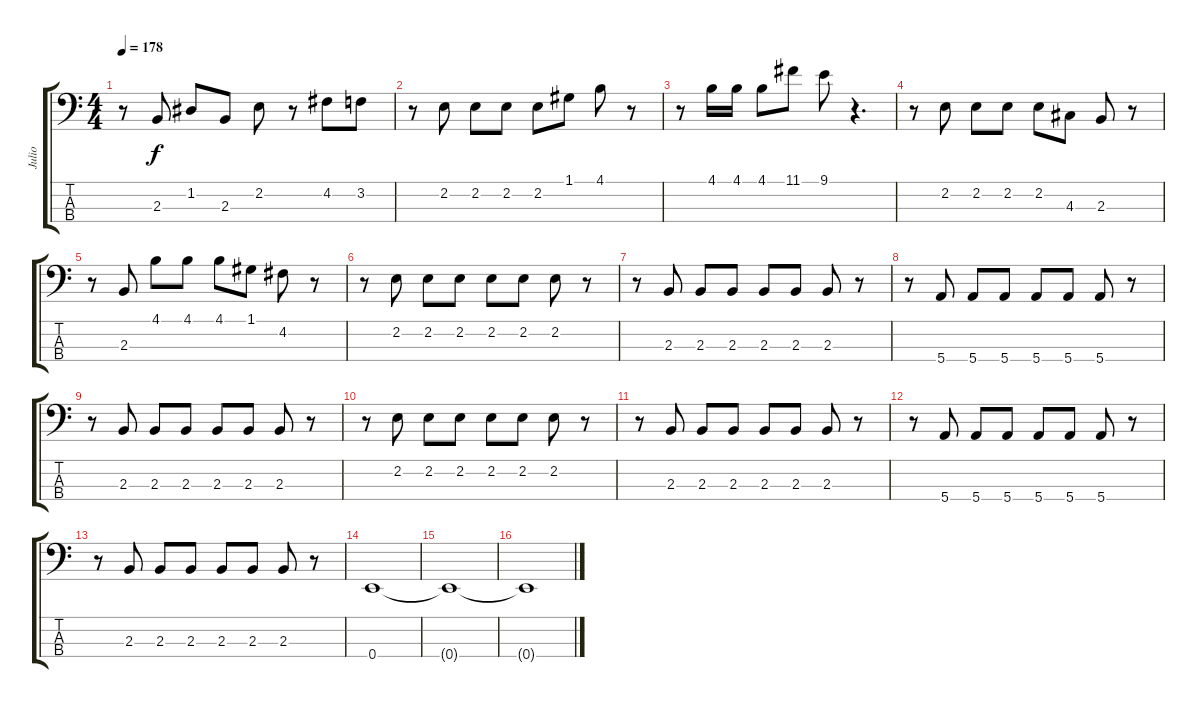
\track ("Julio" "Julio") {instrument electricbassfinger}
\staff {score tabs}
\tuning (G2 D2 A1 E1) {hide}
\ts (4 4)
\tempo 178
\clef f4
\ks c
r.8{dy f} 2.3.8 1.2.8 2.3.8 2.2.8 r.8 4.2.8 3.2.8 |
r.8 2.2.8 2.2.8 2.2.8 2.2.8 1.1.8 4.1.8 r.8 |
r.8 4.1.16 4.1.16 4.1.8 11.1.8 9.1.8 r.4{d} |
r.8 2.2.8 2.2.8 2.2.8 2.2.8 4.3.8 2.3.8 r.8 |
r.8 2.3.8 4.1.8 4.1.8 4.1.8 1.1.8 4.2.8 r.8 |
r.8 2.2.8 2.2.8 2.2.8 2.2.8 2.2.8 2.2.8 r.8 |
r.8 2.3.8 2.3.8 2.3.8 2.3.8 2.3.8 2.3.8 r.8 |
r.8 5.4.8 5.4.8 5.4.8 5.4.8 5.4.8 5.4.8 r.8 |
r.8 2.3.8 2.3.8 2.3.8 2.3.8 2.3.8 2.3.8 r.8 |
r.8 2.2.8 2.2.8 2.2.8 2.2.8 2.2.8 2.2.8 r.8 |
r.8 2.3.8 2.3.8 2.3.8 2.3.8 2.3.8 2.3.8 r.8 |
r.8 5.4.8 5.4.8 5.4.8 5.4.8 5.4.8 5.4.8 r.8 |
r.8 2.3.8 2.3.8 2.3.8 2.3.8 2.3.8 2.3.8 r.8 |
0.4.1 |
0.4{t}.1 |
0.4{t}.1
